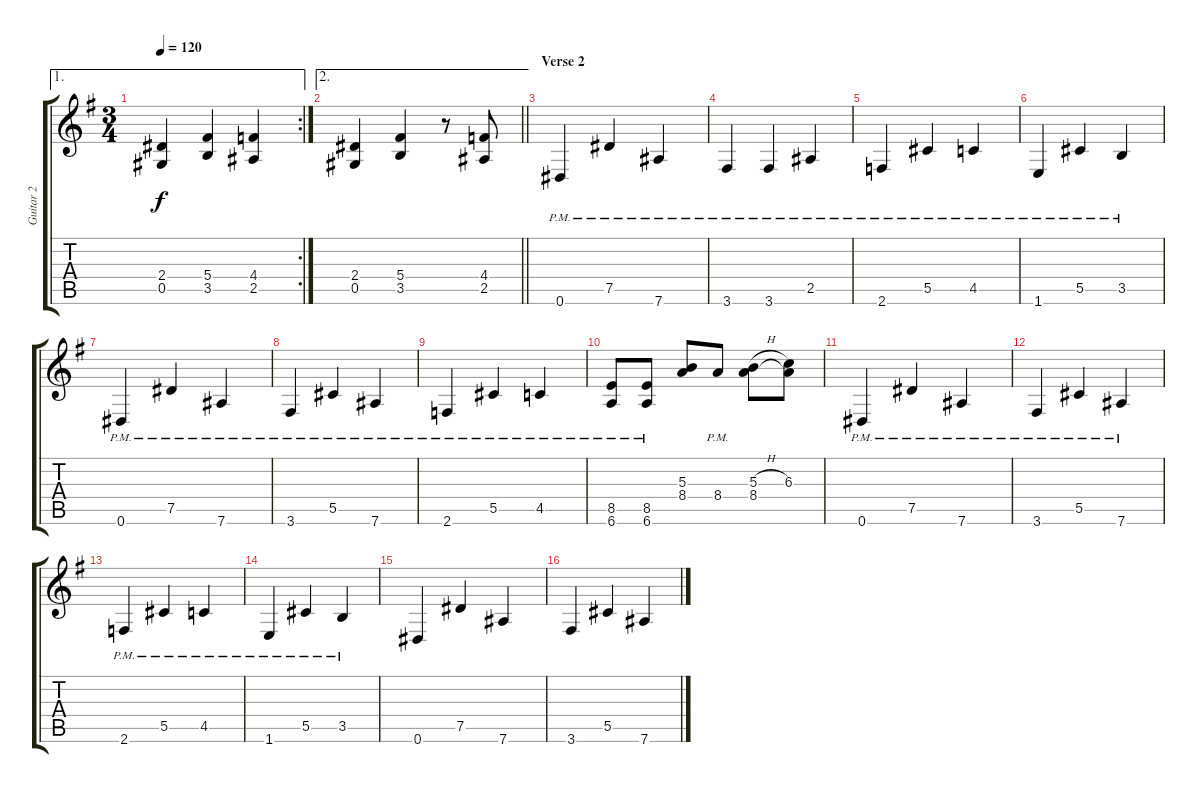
\track ("Guitar 2" "Guitar 2") {instrument acousticguitarsteel}
\staff {score tabs}
\tuning (Eb4 Bb3 Gb3 Db3 Ab2 Eb2) {hide}
\ae 1
\rc 2
\ts (3 4)
\tempo 120
\clef g2
\ks g
(2.4 0.5).4{dy f} (5.4 3.5).4 (4.4 2.5).4 |
\ae 2
\barLineRight lightlight
(2.4 0.5).4 (5.4 3.5).4 r.8 (4.4 2.5).8 |
\section ("" "Verse 2")
0.6{pm}.4 7.5{pm}.4 7.6{pm}.4 |
3.6{pm}.4 3.6{pm}.4 2.5{pm}.4 |
2.6{pm}.4 5.5{pm}.4 4.5{pm}.4 |
1.6{pm}.4 5.5{pm}.4 3.5{pm}.4 |
0.6{pm}.4 7.5{pm}.4 7.6{pm}.4 |
3.6{pm}.4 5.5{pm}.4 7.6{pm}.4 |
2.6{pm}.4 5.5{pm}.4 4.5{pm}.4 |
(8.5{pm} 6.6{pm}).8 (8.5{pm} 6.6{pm}).8 (5.3 8.4).8 8.4{pm}.8 (5.3{h} 8.4).8 (6.3 8.4{t}).8 |
0.6{pm}.4 7.5{pm}.4 7.6{pm}.4 |
3.6{pm}.4 5.5{pm}.4 7.6{pm}.4 |
2.6{pm}.4 5.5{pm}.4 4.5{pm}.4 |
1.6{pm}.4 5.5{pm}.4 3.5{pm}.4 |
0.6.4 7.5.4 7.6.4 |
3.6.4 5.5.4 7.6.4
